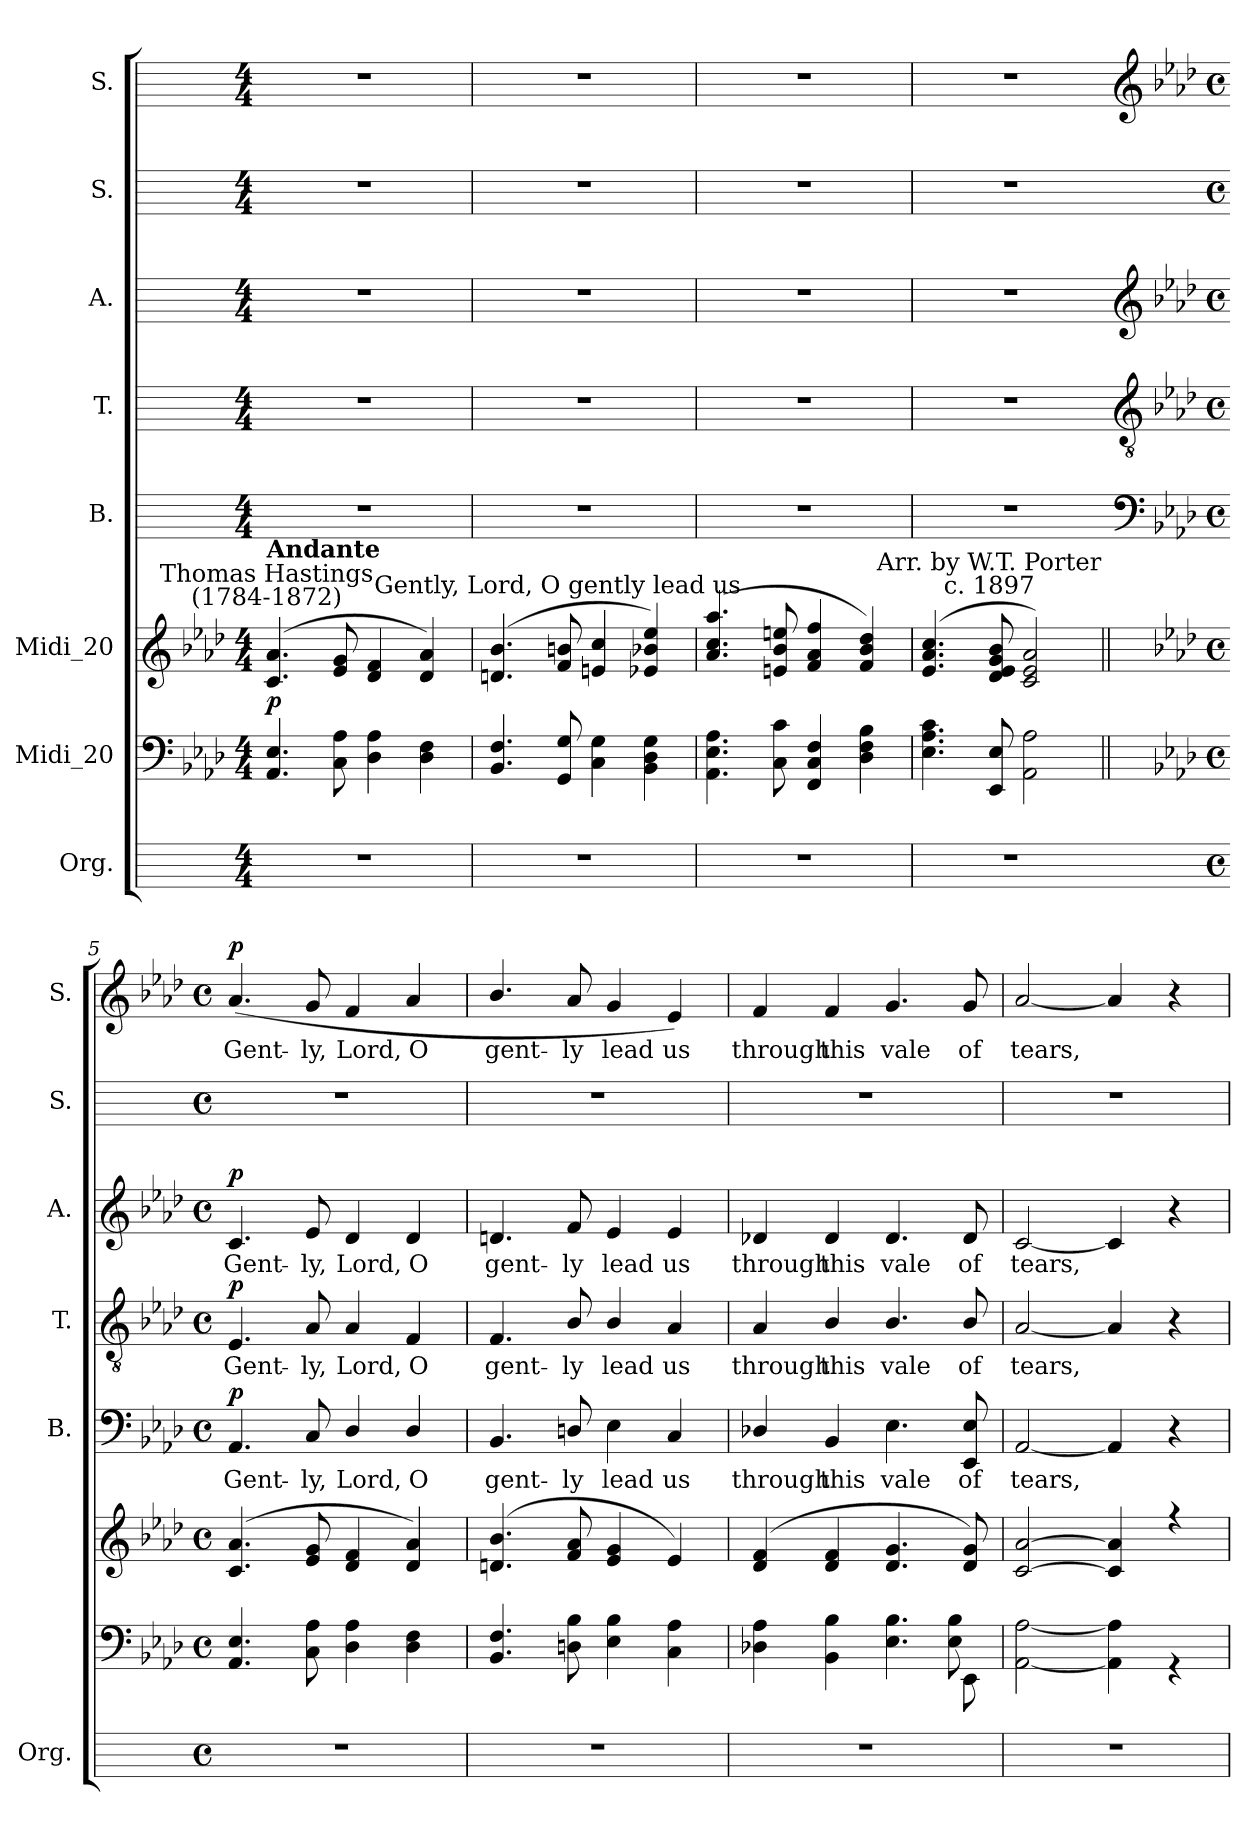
**kern	**kern	**dynam	**kern	**kern	**text	**dynam	**kern	**text	**dynam	**kern	**text	**dynam	**kern	**kern	**text	**dynam
*part8	*part7	*part7	*part6	*part5	*part5	*part5	*part4	*part4	*part4	*part3	*part3	*part3	*part2	*part1	*part1	*part1
*staff8	*staff7	*staff7	*staff6	*staff5	*staff5	*staff5	*staff4	*staff4	*staff4	*staff3	*staff3	*staff3	*staff2	*staff1	*staff1	*staff1
*I"Org.	*I"Midi_20	*	*I"Midi_20	*I"B.	*	*	*I"T.	*	*	*I"A.	*	*	*I"S.	*I"S.	*	*
*I'Org.	*	*	*	*I'B.	*	*	*I'T.	*	*	*I'A.	*	*	*I'S.	*I'S.	*	*
*	*clefF4	*	*clefG2	*	*	*	*	*	*	*	*	*	*	*	*	*
*	*k[b-e-a-d-]	*	*k[b-e-a-d-]	*	*	*	*	*	*	*	*	*	*	*	*	*
*	*A-:	*	*A-:	*	*	*	*	*	*	*	*	*	*	*	*	*
*M4/4	*M4/4	*	*M4/4	*M4/4	*	*	*M4/4	*	*	*M4/4	*	*	*M4/4	*M4/4	*	*
=1	=1	=1	=1	=1	=1	=1	=1	=1	=1	=1	=1	=1	=1	=1	=1	=1
*	*^	*	*^	*	*	*	*	*	*	*	*	*	*	*	*	*
*	*	*^	*	*	*	*	*	*	*	*	*	*	*	*	*	*	*	*
!	!	!	!	!	!LO:TX:a:cj:t=Thomas Hastings\n(1784-1872)	!	!	!	!	!	!	!	!	!	!	!	!	!	!
!	!	!	!	!	!LO:TX:a:B:t=Andante	!	!	!	!	!	!	!	!	!	!	!	!	!	!
!	!	!	!	!LO:DY:a	!	!	!	!	!	!	!	!	!	!	!	!	!	!	!
1r	1ryy	1ryy	4.AA-/ 4.E-/	p	(>4.c/ 4.a-/	1ryy	1r	.	.	1r	.	.	1r	.	.	1r	1r	.	.
.	.	.	8C\ 8A-\	.	8e-/ 8g/	.	.	.	.	.	.	.	.	.	.	.	.	.	.
.	.	.	4D-\ 4A-\	.	4d-/ 4f/	.	.	.	.	.	.	.	.	.	.	.	.	.	.
.	.	.	4D-\ 4F\	.	4d-/ 4a-/)	.	.	.	.	.	.	.	.	.	.	.	.	.	.
=2	=2	=2	=2	=2	=2	=2	=2	=2	=2	=2	=2	=2	=2	=2	=2	=2	=2	=2	=2
1r	1ryy	1ryy	4.BB-/ 4.F/	.	(>4.dn/ 4.b-/	1ryy	1r	.	.	1r	.	.	1r	.	.	1r	1r	.	.
!	!	!	!	!	!LO:TX:a:cj:t=Gently, Lord, O gently lead us	!	!	!	!	!	!	!	!	!	!	!	!	!	!
.	.	.	8GG/ 8G/	.	8f/ 8bn/	.	.	.	.	.	.	.	.	.	.	.	.	.	.
.	.	.	4C\ 4G\	.	4en/ 4cc/	.	.	.	.	.	.	.	.	.	.	.	.	.	.
.	.	.	4BB-\ 4D-\ 4G\	.	4e-X/ 4b-X/ 4ee-/)	.	.	.	.	.	.	.	.	.	.	.	.	.	.
=3	=3	=3	=3	=3	=3	=3	=3	=3	=3	=3	=3	=3	=3	=3	=3	=3	=3	=3	=3
1r	1ryy	1ryy	4.AA-\ 4.E-\ 4.A-\	.	(>4.a-/ 4.cc/ 4.aa-/	1ryy	1r	.	.	1r	.	.	1r	.	.	1r	1r	.	.
.	.	.	8C\ 8c\	.	8en/ 8b-/ 8een/	.	.	.	.	.	.	.	.	.	.	.	.	.	.
.	.	.	4FF/ 4C/ 4F/	.	4f/ 4a-/ 4ff/	.	.	.	.	.	.	.	.	.	.	.	.	.	.
.	.	.	4D-\ 4F\ 4B-\	.	4f/ 4b-/ 4dd-/)	.	.	.	.	.	.	.	.	.	.	.	.	.	.
=4	=4	=4	=4	=4	=4	=4	=4	=4	=4	=4	=4	=4	=4	=4	=4	=4	=4	=4	=4
1r	1ryy	1ryy	4.E-\ 4.A-\ 4.c\	.	(>4.e-/ 4.a-/ 4.cc/	1ryy	1r	.	.	1r	.	.	1r	.	.	1r	1r	.	.
!	!	!	!	!	!LO:TX:a:cj:t=Arr. by W.T. Porter\nc. 1897	!	!	!	!	!	!	!	!	!	!	!	!	!	!
.	.	.	8EE-/ 8E-/	.	8d-/ 8e-/ 8g/ 8b-/	.	.	.	.	.	.	.	.	.	.	.	.	.	.
.	.	.	2AA-\ 2A-\	.	2c/ 2e-/ 2a-/)	.	.	.	.	.	.	.	.	.	.	.	.	.	.
!!LO:LB:g=z
=5	=5||	=5||	=5||	=5	=5||	=5||	=5	=5	=5	=5	=5	=5	=5	=5	=5	=5	=5	=5	=5
*	*	*	*	*	*	*	*clefF4	*	*	*clefGv2	*	*	*clefG2	*	*	*	*clefG2	*	*
*	*	*	*	*	*	*	*k[b-e-a-d-]	*	*	*k[b-e-a-d-]	*	*	*k[b-e-a-d-]	*	*	*	*k[b-e-a-d-]	*	*
*	*	*	*	*	*	*	*A-:	*	*	*A-:	*	*	*A-:	*	*	*	*A-:	*	*
*M4/4	*M4/4	*	*	*	*M4/4	*	*M4/4	*	*	*M4/4	*	*	*M4/4	*	*	*M4/4	*M4/4	*	*
*met(c)	*met(c)	*	*	*	*met(c)	*	*met(c)	*	*	*met(c)	*	*	*met(c)	*	*	*met(c)	*met(c)	*	*
!	!	!	!	!	!	!	!	!LO:LY:b	!LO:DY:b	!	!LO:LY:b	!LO:DY:b	!	!LO:LY:b	!LO:DY:b	!	!	!LO:LY:b	!LO:DY:b
1r	1ryy	1ryy	4.AA-/ 4.E-/	.	(>4.c/ 4.a-/	1ryy	4.AA-	Gent-	p	4.E-	Gent-	p	4.c	Gent-	p	1r	(>4.a-	Gent-	p
!	!	!	!	!	!	!	!	!LO:LY:b	!	!	!LO:LY:b	!	!	!LO:LY:b	!	!	!	!LO:LY:b	!
.	.	.	8C\ 8A-\	.	8e-/ 8g/	.	8C	-ly,	.	8A-	-ly,	.	8e-	-ly,	.	.	8g	-ly,	.
!	!	!	!	!	!	!	!	!LO:LY:b	!	!	!LO:LY:b	!	!	!LO:LY:b	!	!	!	!LO:LY:b	!
.	.	.	4D-\ 4A-\	.	4d-/ 4f/	.	4D-/	Lord,	.	4A-	Lord,	.	4d-	Lord,	.	.	4f	Lord,	.
!	!	!	!	!	!	!	!	!LO:LY:b	!	!	!LO:LY:b	!	!	!LO:LY:b	!	!	!	!LO:LY:b	!
.	.	.	4D-\ 4F\	.	4d-/ 4a-/)	.	4D-/	O	.	4F	O	.	4d-	O	.	.	4a-	O	.
=6	=6	=6	=6	=6	=6	=6	=6	=6	=6	=6	=6	=6	=6	=6	=6	=6	=6	=6	=6
!	!	!	!	!	!	!	!	!LO:LY:b	!	!	!LO:LY:b	!	!	!LO:LY:b	!	!	!	!LO:LY:b	!
1r	1ryy	1ryy	4.BB-/ 4.F/	.	(>4.dn/ 4.b-/	1ryy	4.BB-	gent-	.	4.F	gent-	.	4.dn	gent-	.	1r	4.b-/	gent-	.
!	!	!	!	!	!	!	!	!LO:LY:b	!	!	!LO:LY:b	!	!	!LO:LY:b	!	!	!	!LO:LY:b	!
.	.	.	8Dn\ 8B-\	.	8f/ 8a-/	.	8Dn/	-ly	.	8B-/	-ly	.	8f	-ly	.	.	8a-	-ly	.
!	!	!	!	!	!	!	!	!LO:LY:b	!	!	!LO:LY:b	!	!	!LO:LY:b	!	!	!	!LO:LY:b	!
.	.	.	4E-\ 4B-\	.	4e-/ 4g/	.	4E-	lead	.	4B-/	lead	.	4e-	lead	.	.	4g	lead	.
!	!	!	!	!	!	!	!	!LO:LY:b	!	!	!LO:LY:b	!	!	!LO:LY:b	!	!	!	!LO:LY:b	!
.	.	.	4C\ 4A-\	.	4e-/)	.	4C	us	.	4A-/	us	.	4e-	us	.	.	4e-)	us	.
=7	=7	=7	=7	=7	=7	=7	=7	=7	=7	=7	=7	=7	=7	=7	=7	=7	=7	=7	=7
!	!	!	!	!	!	!	!	!LO:LY:b	!	!	!LO:LY:b	!	!	!LO:LY:b	!	!	!	!LO:LY:b	!
1r	1ryy	2..ryy	4D-X\ 4A-\	.	(>4d-/ 4f/	1ryy	4D-X/	through	.	4A-/	through	.	4d-X	through	.	1r	4f	through	.
!	!	!	!	!	!	!	!	!LO:LY:b	!	!	!LO:LY:b	!	!	!LO:LY:b	!	!	!	!LO:LY:b	!
.	.	.	4BB-\ 4B-\	.	4d-/ 4f/	.	4BB-	this	.	4B-/	this	.	4d-	this	.	.	4f	this	.
!	!	!	!	!	!	!	!	!LO:LY:b	!	!	!LO:LY:b	!	!	!LO:LY:b	!	!	!	!LO:LY:b	!
.	.	.	4.E-\ 4.B-\	.	4.d-/ 4.g/	.	4.E-	vale	.	4.B-/	vale	.	4.d-	vale	.	.	4.g	vale	.
!	!	!	!	!	!	!	!	!LO:LY:b	!	!	!LO:LY:b	!	!	!LO:LY:b	!	!	!	!LO:LY:b	!
.	.	8EE-\	8E-\ 8B-\	.	8d-/ 8g/)	.	8EE- 8E-	of	.	8B-/	of	.	8d-	of	.	.	8g	of	.
=8	=8	=8	=8	=8	=8	=8	=8	=8	=8	=8	=8	=8	=8	=8	=8	=8	=8	=8	=8
!	!	!	!	!	!	!	!	!LO:LY:b	!	!	!LO:LY:b	!	!	!LO:LY:b	!	!	!	!LO:LY:b	!
*	*	*v	*v	*	*	*	*	*	*	*	*	*	*	*	*	*	*	*	*
1r	1ryy	[2AA-\ [2A-\	.	[2c/ [2a-/	1ryy	[2AA-	tears,	.	[2A-	tears,	.	[2c	tears,	.	1r	[2a-	tears,	.
.	.	4AA-\] 4A-\]	.	4c/] 4a-/]	.	4AA-]	.	.	4A-]	.	.	4c]	.	.	.	4a-]	.	.
.	.	4r	.	4r	.	4r	.	.	4r	.	.	4r	.	.	.	4r	.	.
*	*v	*v	*	*	*	*	*	*	*	*	*	*	*	*	*	*	*	*
*	*	*	*v	*v	*	*	*	*	*	*	*	*	*	*	*	*	*
=	=	=	=	=	=	=	=	=	=	=	=	=	=	=	=	=
*-	*-	*-	*-	*-	*-	*-	*-	*-	*-	*-	*-	*-	*-	*-	*-	*-
